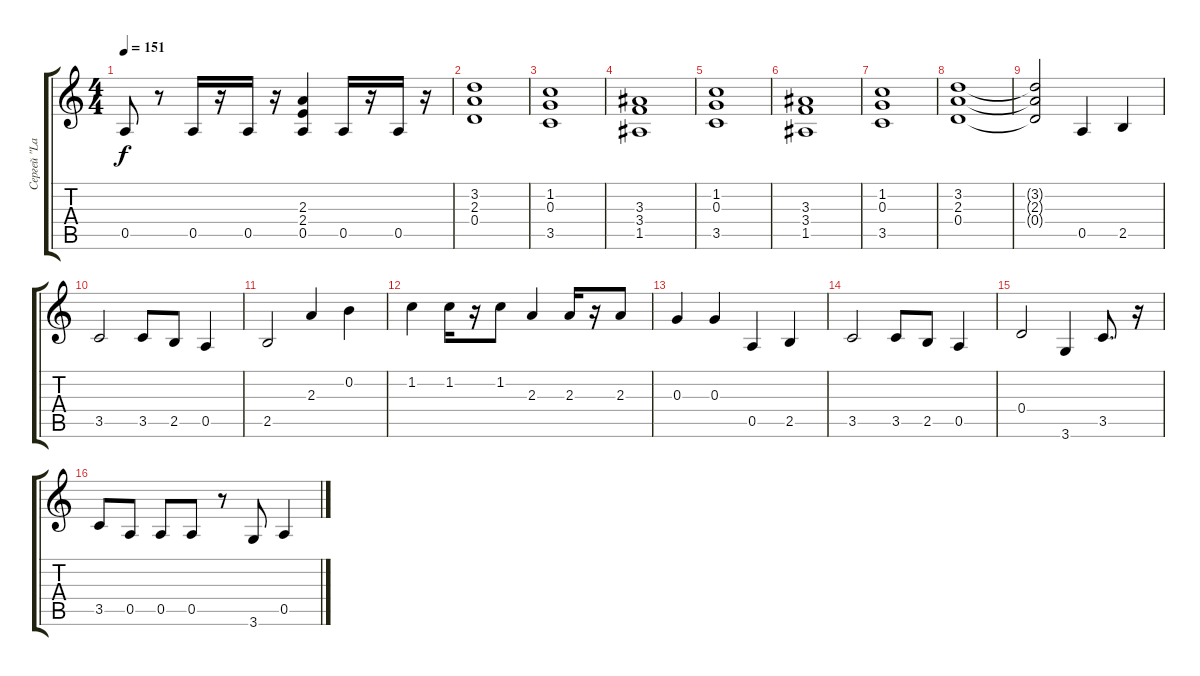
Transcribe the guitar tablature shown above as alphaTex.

\track ("Сергей \"Lazar\"" "Сергей \"La") {instrument overdrivenguitar}
\staff {score tabs}
\tuning (E4 B3 G3 D3 A2 E2) {hide}
\ts (4 4)
\tempo 151
\clef g2
\ks c
0.5.8{dy f} r.8 0.5.16 r.16 0.5.16 r.16 (2.3 2.4 0.5).4 0.5.16 r.16 0.5.16 r.16 |
(3.2 2.3 0.4).1 |
(1.2 0.3 3.5).1 |
(3.3 3.4 1.5).1 |
(1.2 0.3 3.5).1 |
(3.3 3.4 1.5).1 |
(1.2 0.3 3.5).1 |
(3.2 2.3 0.4).1 |
(3.2{t} 2.3{t} 0.4{t}).2 0.5.4 2.5.4 |
3.5.2 3.5.8 2.5.8 0.5.4 |
2.5.2 2.3.4 0.2.4 |
1.2.4 1.2.16 r.16 1.2.8 2.3.4 2.3.16 r.16 2.3.8 |
0.3.4 0.3.4 0.5.4 2.5.4 |
3.5.2 3.5.8 2.5.8 0.5.4 |
0.4.2 3.6.4 3.5.8{d} r.16 |
3.5.8 0.5.8 0.5.8 0.5.8 r.8 3.6.8 0.5.4
